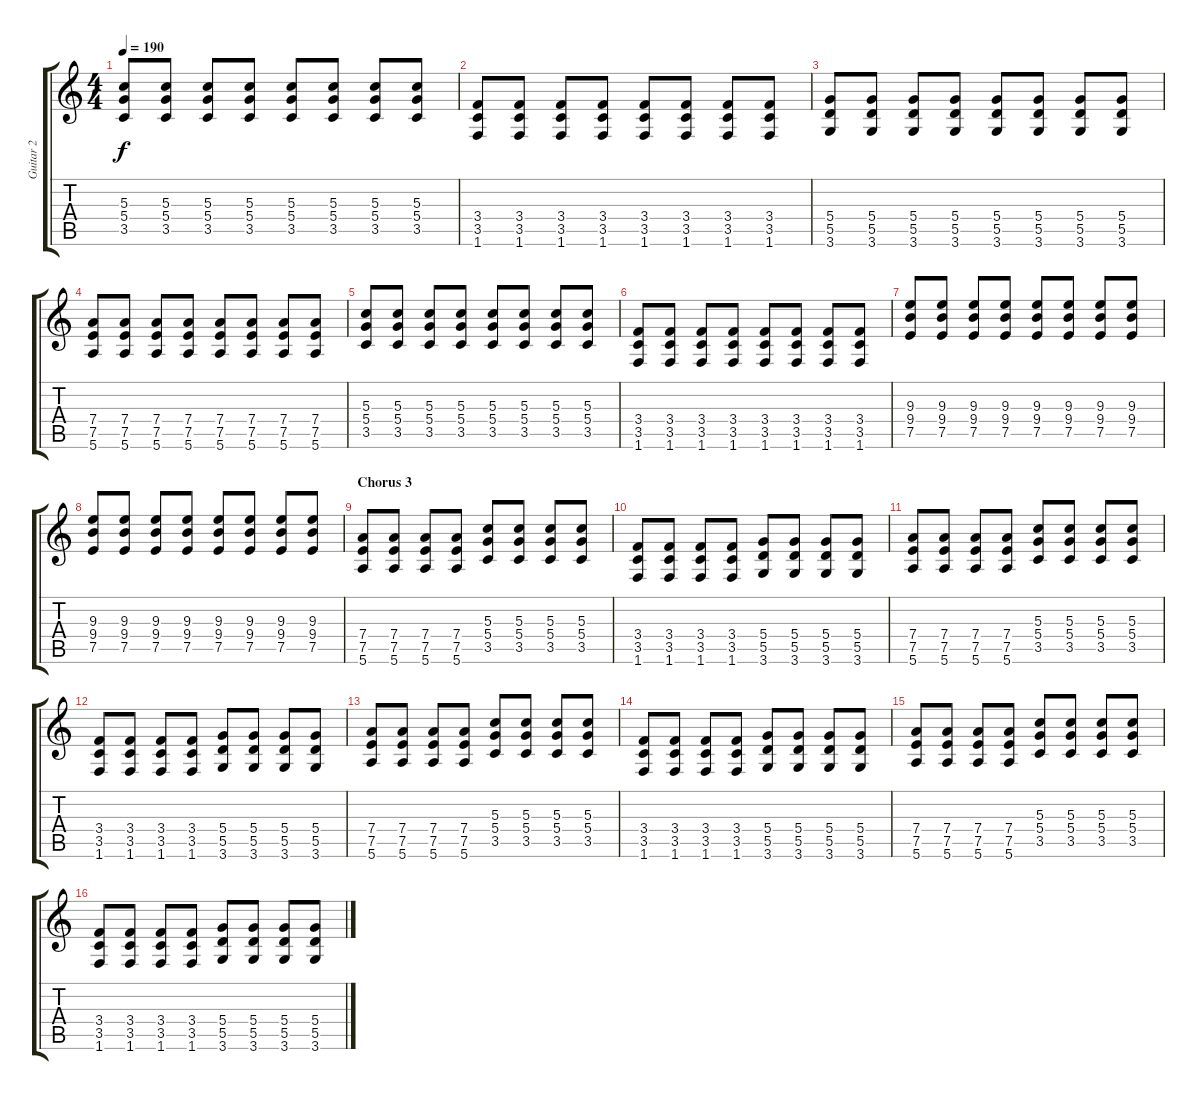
\track ("Guitar 2" "Guitar 2") {instrument distortionguitar}
\staff {score tabs}
\tuning (E4 B3 G3 D3 A2 E2) {hide}
\ts (4 4)
\tempo 190
\clef g2
\ks c
(5.3 5.4 3.5).8{dy f} (5.3 5.4 3.5).8 (5.3 5.4 3.5).8 (5.3 5.4 3.5).8 (5.3 5.4 3.5).8 (5.3 5.4 3.5).8 (5.3 5.4 3.5).8 (5.3 5.4 3.5).8 |
(3.4 3.5 1.6).8 (3.4 3.5 1.6).8 (3.4 3.5 1.6).8 (3.4 3.5 1.6).8 (3.4 3.5 1.6).8 (3.4 3.5 1.6).8 (3.4 3.5 1.6).8 (3.4 3.5 1.6).8 |
(5.4 5.5 3.6).8 (5.4 5.5 3.6).8 (5.4 5.5 3.6).8 (5.4 5.5 3.6).8 (5.4 5.5 3.6).8 (5.4 5.5 3.6).8 (5.4 5.5 3.6).8 (5.4 5.5 3.6).8 |
(7.4 7.5 5.6).8 (7.4 7.5 5.6).8 (7.4 7.5 5.6).8 (7.4 7.5 5.6).8 (7.4 7.5 5.6).8 (7.4 7.5 5.6).8 (7.4 7.5 5.6).8 (7.4 7.5 5.6).8 |
(5.3 5.4 3.5).8 (5.3 5.4 3.5).8 (5.3 5.4 3.5).8 (5.3 5.4 3.5).8 (5.3 5.4 3.5).8 (5.3 5.4 3.5).8 (5.3 5.4 3.5).8 (5.3 5.4 3.5).8 |
(3.4 3.5 1.6).8 (3.4 3.5 1.6).8 (3.4 3.5 1.6).8 (3.4 3.5 1.6).8 (3.4 3.5 1.6).8 (3.4 3.5 1.6).8 (3.4 3.5 1.6).8 (3.4 3.5 1.6).8 |
(9.3 9.4 7.5).8 (9.3 9.4 7.5).8 (9.3 9.4 7.5).8 (9.3 9.4 7.5).8 (9.3 9.4 7.5).8 (9.3 9.4 7.5).8 (9.3 9.4 7.5).8 (9.3 9.4 7.5).8 |
(9.3 9.4 7.5).8 (9.3 9.4 7.5).8 (9.3 9.4 7.5).8 (9.3 9.4 7.5).8 (9.3 9.4 7.5).8 (9.3 9.4 7.5).8 (9.3 9.4 7.5).8 (9.3 9.4 7.5).8 |
\section ("" "Chorus 3")
(7.4 7.5 5.6).8 (7.4 7.5 5.6).8 (7.4 7.5 5.6).8 (7.4 7.5 5.6).8 (5.3 5.4 3.5).8 (5.3 5.4 3.5).8 (5.3 5.4 3.5).8 (5.3 5.4 3.5).8 |
(3.4 3.5 1.6).8 (3.4 3.5 1.6).8 (3.4 3.5 1.6).8 (3.4 3.5 1.6).8 (5.4 5.5 3.6).8 (5.4 5.5 3.6).8 (5.4 5.5 3.6).8 (5.4 5.5 3.6).8 |
(7.4 7.5 5.6).8 (7.4 7.5 5.6).8 (7.4 7.5 5.6).8 (7.4 7.5 5.6).8 (5.3 5.4 3.5).8 (5.3 5.4 3.5).8 (5.3 5.4 3.5).8 (5.3 5.4 3.5).8 |
(3.4 3.5 1.6).8 (3.4 3.5 1.6).8 (3.4 3.5 1.6).8 (3.4 3.5 1.6).8 (5.4 5.5 3.6).8 (5.4 5.5 3.6).8 (5.4 5.5 3.6).8 (5.4 5.5 3.6).8 |
(7.4 7.5 5.6).8 (7.4 7.5 5.6).8 (7.4 7.5 5.6).8 (7.4 7.5 5.6).8 (5.3 5.4 3.5).8 (5.3 5.4 3.5).8 (5.3 5.4 3.5).8 (5.3 5.4 3.5).8 |
(3.4 3.5 1.6).8 (3.4 3.5 1.6).8 (3.4 3.5 1.6).8 (3.4 3.5 1.6).8 (5.4 5.5 3.6).8 (5.4 5.5 3.6).8 (5.4 5.5 3.6).8 (5.4 5.5 3.6).8 |
(7.4 7.5 5.6).8 (7.4 7.5 5.6).8 (7.4 7.5 5.6).8 (7.4 7.5 5.6).8 (5.3 5.4 3.5).8 (5.3 5.4 3.5).8 (5.3 5.4 3.5).8 (5.3 5.4 3.5).8 |
(3.4 3.5 1.6).8 (3.4 3.5 1.6).8 (3.4 3.5 1.6).8 (3.4 3.5 1.6).8 (5.4 5.5 3.6).8 (5.4 5.5 3.6).8 (5.4 5.5 3.6).8 (5.4 5.5 3.6).8
